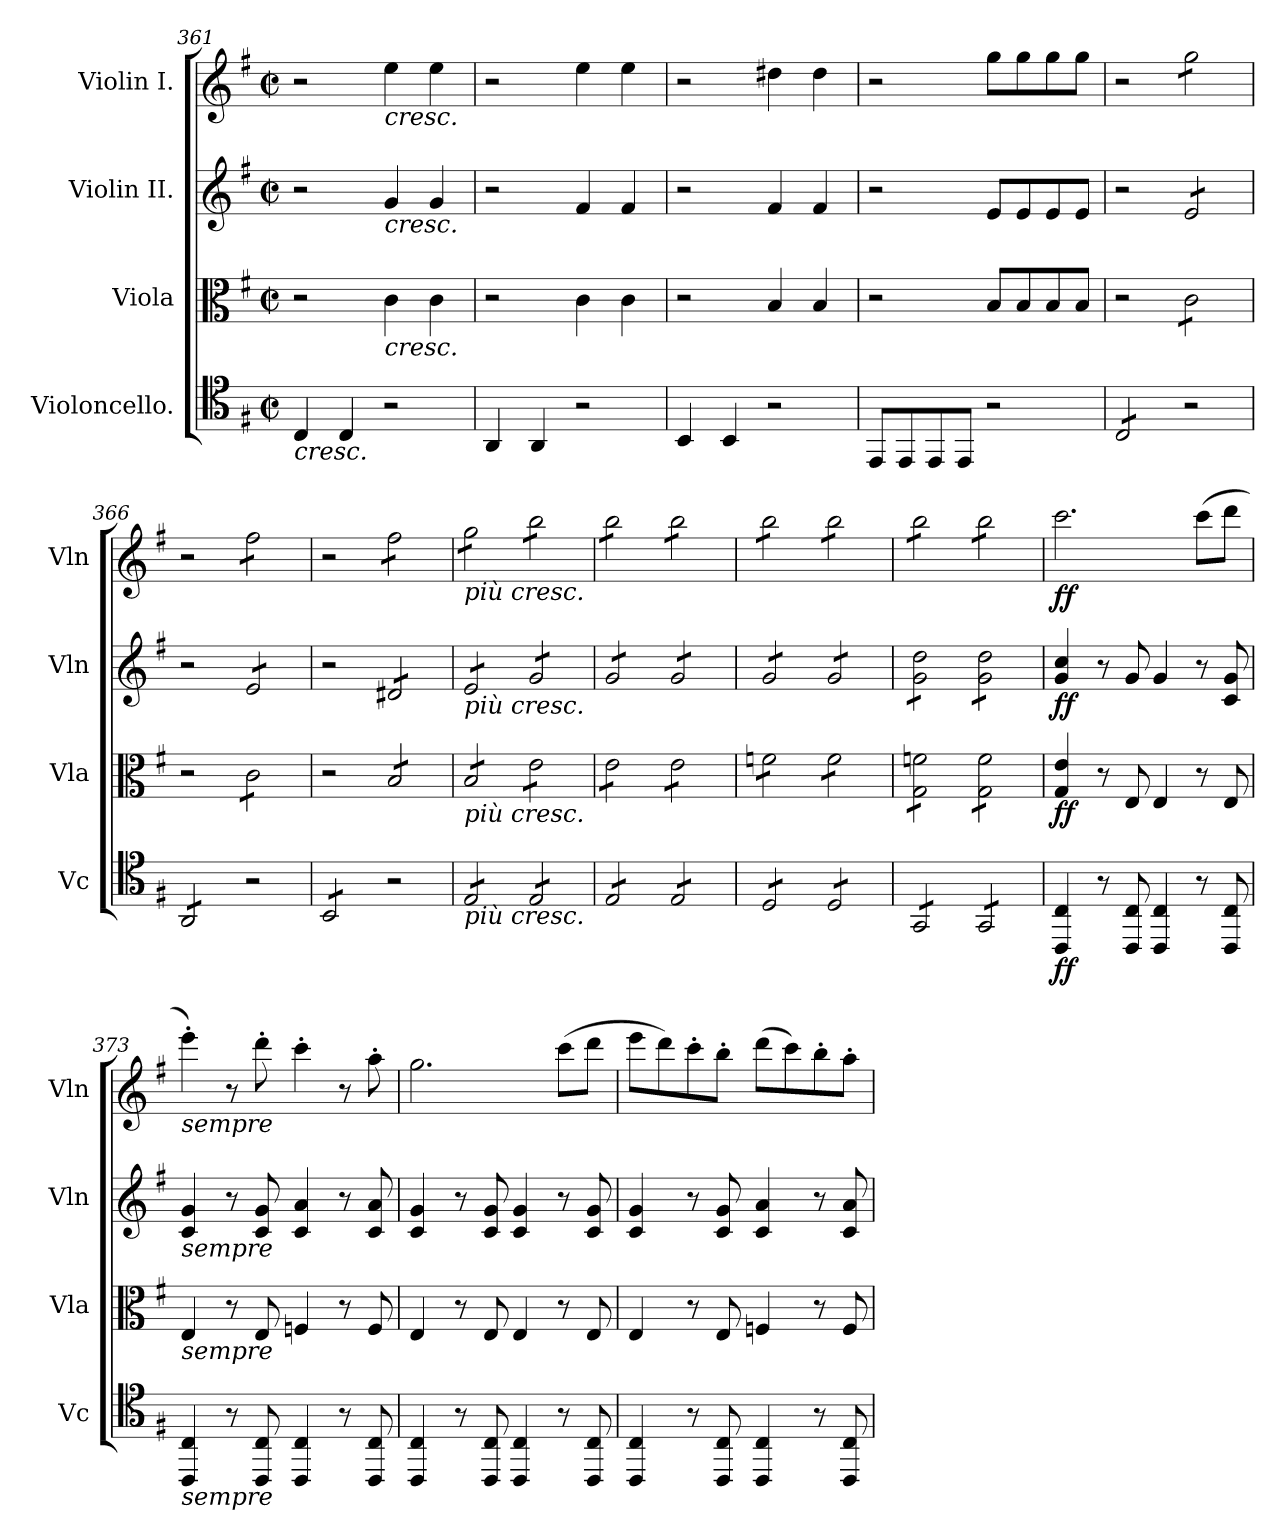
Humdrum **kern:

**kern	**dynam	**kern	**dynam	**kern	**dynam	**kern	**dynam
*part4	*part4	*part3	*part3	*part2	*part2	*part1	*part1
*staff4	*staff4	*staff3	*staff3	*staff2	*staff2	*staff1	*staff1
*I"Violoncello.	*	*I"Viola	*	*I"Violin II.	*	*I"Violin I.	*
*I'Vc	*	*I'Vla	*	*I'Vln	*	*I'Vln	*
*clefC4	*	*clefC3	*	*clefG2	*	*clefG2	*
*k[f#]	*	*k[f#]	*	*k[f#]	*	*k[f#]	*
*M2/2	*	*M2/2	*	*M2/2	*	*M2/2	*
*met(c|)	*	*met(c|)	*	*met(c|)	*	*met(c|)	*
=361	=361	=361	=361	=361	=361	=361	=361
!LO:TX:b:i:t=cresc.	!	!	!	!	!	!	!
4C	.	2r	.	2r	.	2r	.
4C	.	.	.	.	.	.	.
!	!	!	!	!	!	!LO:TX:b:i:t=cresc.	!
!	!	!	!	!LO:TX:b:i:t=cresc.	!	!	!
!	!	!LO:TX:b:i:t=cresc.	!	!	!	!	!
2r	.	4c	.	4g	.	4ee	.
.	.	4c	.	4g	.	4ee	.
=362	=362	=362	=362	=362	=362	=362	=362
4AA	.	2r	.	2r	.	2r	.
4AA	.	.	.	.	.	.	.
2r	.	4c	.	4f#	.	4ee	.
.	.	4c	.	4f#	.	4ee	.
=363	=363	=363	=363	=363	=363	=363	=363
4BB	.	2r	.	2r	.	2r	.
4BB	.	.	.	.	.	.	.
2r	.	4B	.	4f#	.	4dd#X	.
.	.	4B	.	4f#	.	4dd#	.
=364	=364	=364	=364	=364	=364	=364	=364
8EEL	.	2r	.	2r	.	2r	.
8EE	.	.	.	.	.	.	.
8EE	.	.	.	.	.	.	.
8EEJ	.	.	.	.	.	.	.
2r	.	8BL	.	8eL	.	8ggL	.
.	.	8B	.	8e	.	8gg	.
.	.	8B	.	8e	.	8gg	.
.	.	8BJ	.	8eJ	.	8ggJ	.
=365	=365	=365	=365	=365	=365	=365	=365
*tremolo	*	*	*	*	*	*	*
8CL	.	2r	.	2r	.	2r	.
8C	.	.	.	.	.	.	.
8C	.	.	.	.	.	.	.
8CJ	.	.	.	.	.	.	.
*	*	*tremolo	*	*	*	*	*
*	*	*	*	*tremolo	*	*	*
*	*	*	*	*	*	*tremolo	*
2r	.	8cL	.	8eL	.	8ggL	.
.	.	8c	.	8e	.	8gg	.
.	.	8c	.	8e	.	8gg	.
.	.	8cJ	.	8eJ	.	8ggJ	.
=366	=366	=366	=366	=366	=366	=366	=366
8AAL	.	2r	.	2r	.	2r	.
8AA	.	.	.	.	.	.	.
8AA	.	.	.	.	.	.	.
8AAJ	.	.	.	.	.	.	.
2r	.	8cL	.	8eL	.	8ff#L	.
.	.	8c	.	8e	.	8ff#	.
.	.	8c	.	8e	.	8ff#	.
.	.	8cJ	.	8eJ	.	8ff#J	.
=367	=367	=367	=367	=367	=367	=367	=367
8BBL	.	2r	.	2r	.	2r	.
8BB	.	.	.	.	.	.	.
8BB	.	.	.	.	.	.	.
8BBJ	.	.	.	.	.	.	.
2r	.	8BL	.	8d#XL	.	8ff#L	.
.	.	8B	.	8d#X	.	8ff#	.
.	.	8B	.	8d#X	.	8ff#	.
.	.	8BJ	.	8d#XJ	.	8ff#J	.
=368	=368	=368	=368	=368	=368	=368	=368
!	!	!	!	!	!	!LO:TX:b:i:t=più cresc.	!
!	!	!	!	!LO:TX:b:i:t=più cresc.	!	!	!
!	!	!LO:TX:b:i:t=più cresc.	!	!	!	!	!
!LO:TX:b:i:t=più cresc.	!	!	!	!	!	!	!
8EL	.	8BL	.	8eL	.	8ggL	.
8E	.	8B	.	8e	.	8gg	.
8E	.	8B	.	8e	.	8gg	.
8EJ	.	8BJ	.	8eJ	.	8ggJ	.
8EL	.	8eL	.	8gL	.	8bbL	.
8E	.	8e	.	8g	.	8bb	.
8E	.	8e	.	8g	.	8bb	.
8EJ	.	8eJ	.	8gJ	.	8bbJ	.
=369	=369	=369	=369	=369	=369	=369	=369
8EL	.	8eL	.	8gL	.	8bbL	.
8E	.	8e	.	8g	.	8bb	.
8E	.	8e	.	8g	.	8bb	.
8EJ	.	8eJ	.	8gJ	.	8bbJ	.
8EL	.	8eL	.	8gL	.	8bbL	.
8E	.	8e	.	8g	.	8bb	.
8E	.	8e	.	8g	.	8bb	.
8EJ	.	8eJ	.	8gJ	.	8bbJ	.
=370	=370	=370	=370	=370	=370	=370	=370
8DL	.	8fnL	.	8gL	.	8bbL	.
8D	.	8fn	.	8g	.	8bb	.
8D	.	8fn	.	8g	.	8bb	.
8DJ	.	8fnJ	.	8gJ	.	8bbJ	.
8DL	.	8fL	.	8gL	.	8bbL	.
8D	.	8f	.	8g	.	8bb	.
8D	.	8f	.	8g	.	8bb	.
8DJ	.	8fJ	.	8gJ	.	8bbJ	.
=371	=371	=371	=371	=371	=371	=371	=371
8GGL	.	8G 8fnL	.	8g 8ddL	.	8bbL	.
8GG	.	8G 8fn	.	8g 8dd	.	8bb	.
8GG	.	8G 8fn	.	8g 8dd	.	8bb	.
8GGJ	.	8G 8fnJ	.	8g 8ddJ	.	8bbJ	.
8GGL	.	8G 8fL	.	8g 8ddL	.	8bbL	.
8GG	.	8G 8f	.	8g 8dd	.	8bb	.
8GG	.	8G 8f	.	8g 8dd	.	8bb	.
8GGJ	.	8G 8fJ	.	8g 8ddJ	.	8bbJ	.
*	*	*	*	*	*	*Xtremolo	*
*	*	*	*	*Xtremolo	*	*	*
*	*	*Xtremolo	*	*	*	*	*
*Xtremolo	*	*	*	*	*	*	*
=372	=372	=372	=372	=372	=372	=372	=372
4CC 4C	ff	4G 4e	ff	4g 4cc	ff	2.ccc	ff
8r	.	8r	.	8r	.	.	.
8CC 8C	.	8E	.	8g	.	.	.
4CC 4C	.	4E	.	4g	.	.	.
8r	.	8r	.	8r	.	(8cccL	.
8CC 8C	.	8E	.	8c 8g	.	8dddJ	.
=373	=373	=373	=373	=373	=373	=373	=373
!	!	!	!	!	!	!LO:TX:b:i:t=sempre	!
!	!	!	!	!LO:TX:b:i:t=sempre	!	!	!
!	!	!LO:TX:b:i:t=sempre	!	!	!	!	!
!LO:TX:b:i:t=sempre	!	!	!	!	!	!	!
4CC 4C	.	4E	.	4c 4g	.	4eee')	.
8r	.	8r	.	8r	.	8r	.
8CC 8C	.	8E	.	8c 8g	.	8ddd'	.
4CC 4C	.	4Fn	.	4c 4a	.	4ccc'	.
8r	.	8r	.	8r	.	8r	.
8CC 8C	.	8F	.	8c 8a	.	8aa'	.
=374	=374	=374	=374	=374	=374	=374	=374
4CC 4C	.	4E	.	4c 4g	.	2.gg	.
8r	.	8r	.	8r	.	.	.
8CC 8C	.	8E	.	8c 8g	.	.	.
4CC 4C	.	4E	.	4c 4g	.	.	.
8r	.	8r	.	8r	.	(8cccL	.
8CC 8C	.	8E	.	8c 8g	.	8dddJ	.
=375	=375	=375	=375	=375	=375	=375	=375
4CC 4C	.	4E	.	4c 4g	.	8eeeL	.
.	.	.	.	.	.	8ddd)	.
8r	.	8r	.	8r	.	8ccc'	.
8CC 8C	.	8E	.	8c 8g	.	8bb'J	.
4CC 4C	.	4Fn	.	4c 4a	.	(8dddL	.
.	.	.	.	.	.	8ccc)	.
8r	.	8r	.	8r	.	8bb'	.
8CC 8C	.	8F	.	8c 8a	.	8aa'J	.
=	=	=	=	=	=	=	=
*-	*-	*-	*-	*-	*-	*-	*-
